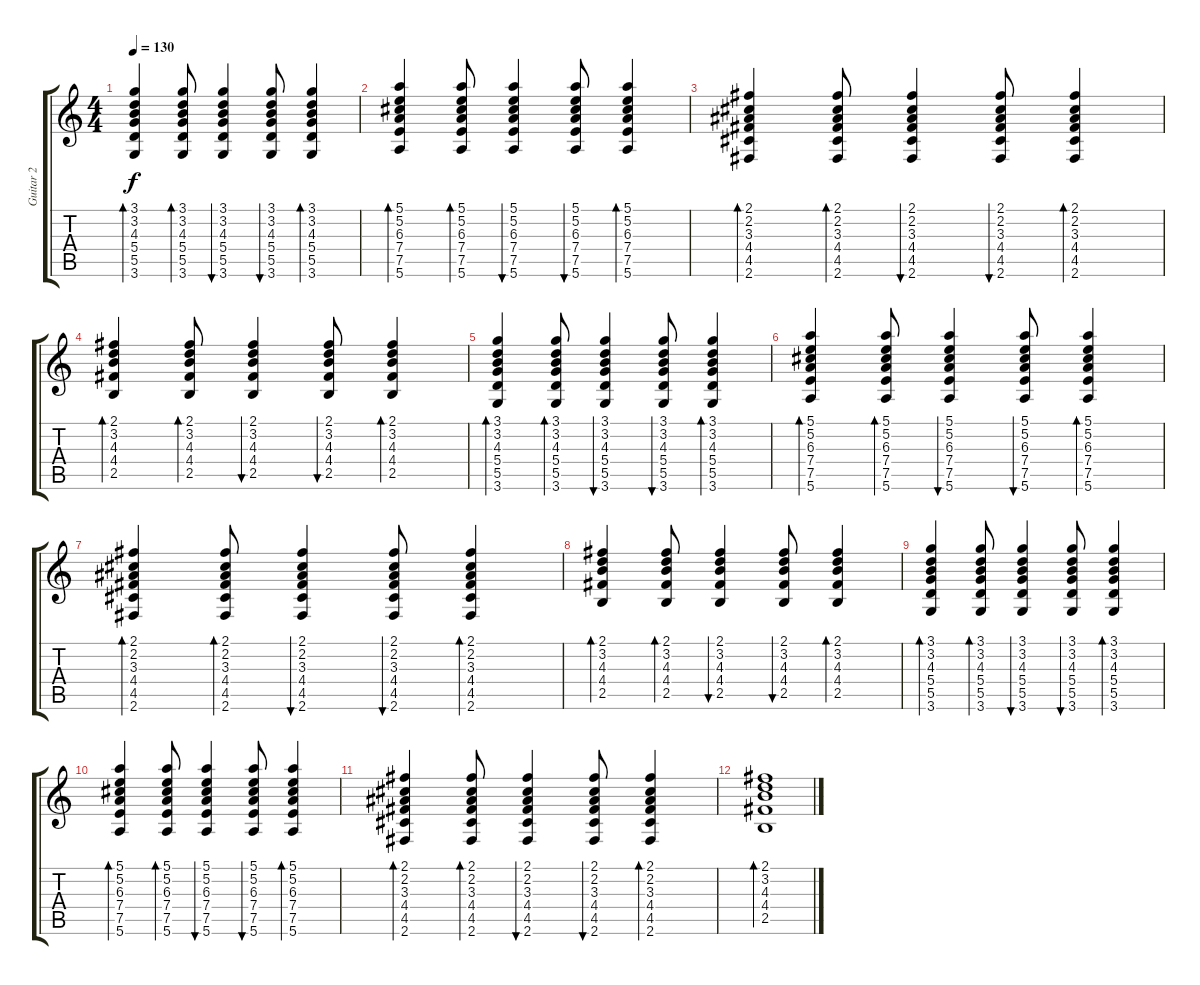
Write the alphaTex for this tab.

\track ("Guitar 2" "Guitar 2") {instrument acousticguitarsteel}
\staff {score tabs}
\tuning (E4 B3 G3 D3 A2 E2) {hide}
\ts (4 4)
\tempo 130
\clef g2
\ks c
(3.1 3.2 4.3 5.4 5.5 3.6).4{bd 30 dy f} (3.1 3.2 4.3 5.4 5.5 3.6).8{bd 30} (3.1 3.2 4.3 5.4 5.5 3.6).4{bu 30} (3.1 3.2 4.3 5.4 5.5 3.6).8{bu 30} (3.1 3.2 4.3 5.4 5.5 3.6).4{bd 30} |
(5.1 5.2 6.3 7.4 7.5 5.6).4{bd 30} (5.1 5.2 6.3 7.4 7.5 5.6).8{bd 30} (5.1 5.2 6.3 7.4 7.5 5.6).4{bu 30} (5.1 5.2 6.3 7.4 7.5 5.6).8{bu 30} (5.1 5.2 6.3 7.4 7.5 5.6).4{bd 30} |
(2.1 2.2 3.3 4.4 4.5 2.6).4{bd 30} (2.1 2.2 3.3 4.4 4.5 2.6).8{bd 30} (2.1 2.2 3.3 4.4 4.5 2.6).4{bu 30} (2.1 2.2 3.3 4.4 4.5 2.6).8{bu 30} (2.1 2.2 3.3 4.4 4.5 2.6).4{bd 30} |
(2.1 3.2 4.3 4.4 2.5).4{bd 30} (2.1 3.2 4.3 4.4 2.5).8{bd 30} (2.1 3.2 4.3 4.4 2.5).4{bu 30} (2.1 3.2 4.3 4.4 2.5).8{bu 30} (2.1 3.2 4.3 4.4 2.5).4{bd 30} |
(3.1 3.2 4.3 5.4 5.5 3.6).4{bd 30} (3.1 3.2 4.3 5.4 5.5 3.6).8{bd 30} (3.1 3.2 4.3 5.4 5.5 3.6).4{bu 30} (3.1 3.2 4.3 5.4 5.5 3.6).8{bu 30} (3.1 3.2 4.3 5.4 5.5 3.6).4{bd 30} |
(5.1 5.2 6.3 7.4 7.5 5.6).4{bd 30} (5.1 5.2 6.3 7.4 7.5 5.6).8{bd 30} (5.1 5.2 6.3 7.4 7.5 5.6).4{bu 30} (5.1 5.2 6.3 7.4 7.5 5.6).8{bu 30} (5.1 5.2 6.3 7.4 7.5 5.6).4{bd 30} |
(2.1 2.2 3.3 4.4 4.5 2.6).4{bd 30} (2.1 2.2 3.3 4.4 4.5 2.6).8{bd 30} (2.1 2.2 3.3 4.4 4.5 2.6).4{bu 30} (2.1 2.2 3.3 4.4 4.5 2.6).8{bu 30} (2.1 2.2 3.3 4.4 4.5 2.6).4{bd 30} |
(2.1 3.2 4.3 4.4 2.5).4{bd 30} (2.1 3.2 4.3 4.4 2.5).8{bd 30} (2.1 3.2 4.3 4.4 2.5).4{bu 30} (2.1 3.2 4.3 4.4 2.5).8{bu 30} (2.1 3.2 4.3 4.4 2.5).4{bd 30} |
(3.1 3.2 4.3 5.4 5.5 3.6).4{bd 30} (3.1 3.2 4.3 5.4 5.5 3.6).8{bd 30} (3.1 3.2 4.3 5.4 5.5 3.6).4{bu 30} (3.1 3.2 4.3 5.4 5.5 3.6).8{bu 30} (3.1 3.2 4.3 5.4 5.5 3.6).4{bd 30} |
(5.1 5.2 6.3 7.4 7.5 5.6).4{bd 30} (5.1 5.2 6.3 7.4 7.5 5.6).8{bd 30} (5.1 5.2 6.3 7.4 7.5 5.6).4{bu 30} (5.1 5.2 6.3 7.4 7.5 5.6).8{bu 30} (5.1 5.2 6.3 7.4 7.5 5.6).4{bd 30} |
(2.1 2.2 3.3 4.4 4.5 2.6).4{bd 30} (2.1 2.2 3.3 4.4 4.5 2.6).8{bd 30} (2.1 2.2 3.3 4.4 4.5 2.6).4{bu 30} (2.1 2.2 3.3 4.4 4.5 2.6).8{bu 30} (2.1 2.2 3.3 4.4 4.5 2.6).4{bd 30} |
(2.1 3.2 4.3 4.4 2.5).1{bd 30}
